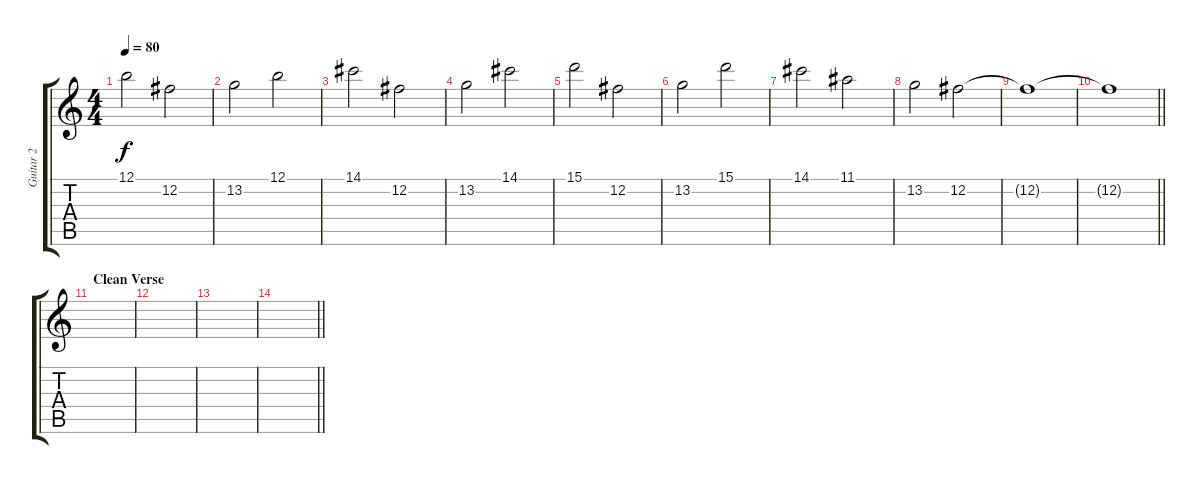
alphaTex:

\track ("Guitar 2" "Guitar 2") {instrument overdrivenguitar}
\staff {score tabs}
\tuning (B3 Gb3 D3 A2 E2 B1) {hide}
\ts (4 4)
\tempo 80
\clef g2
\ks c
12.1.2{dy f} 12.2.2 |
13.2.2 12.1.2 |
14.1.2 12.2.2 |
13.2.2 14.1.2 |
15.1.2 12.2.2 |
13.2.2 15.1.2 |
14.1.2 11.1.2 |
13.2.2 12.2.2{volume 4} |
12.2{t}.1 |
\barLineRight lightlight
12.2{t}.1 |
\section ("" "Clean Verse")
|
|
|
\barLineRight lightlight
